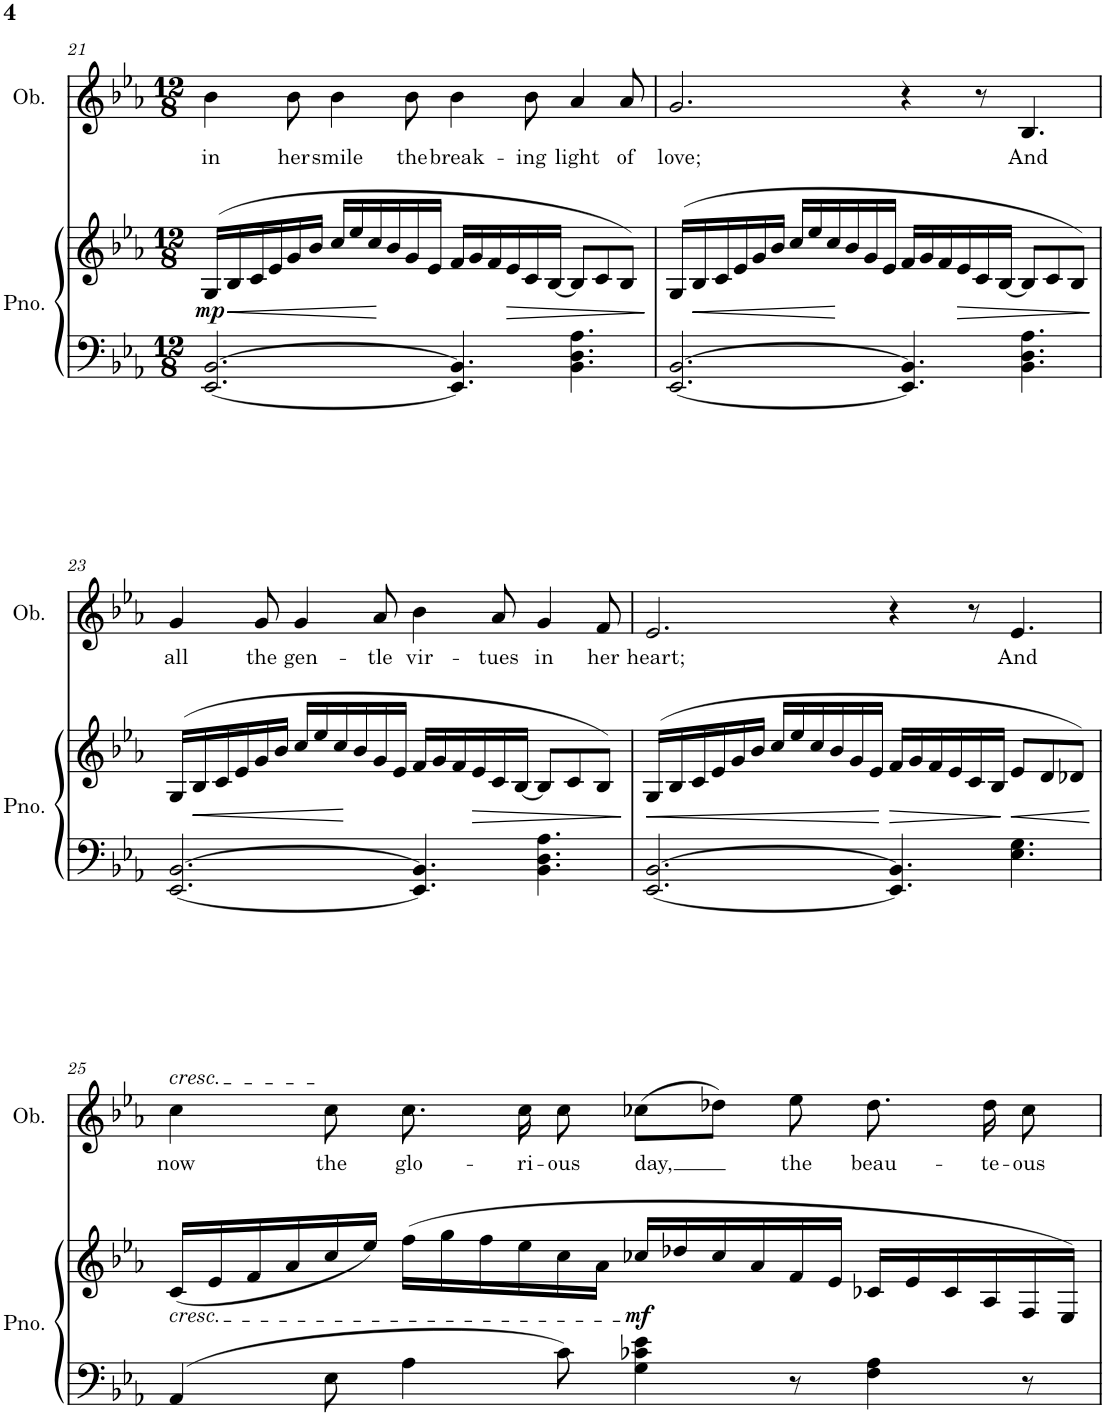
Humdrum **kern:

**kern	**kern	**dynam	**kern	**text
*part2	*part2	*part2	*part1	*part1
*staff3	*staff2	*staff2/3	*staff1	*staff1
*I"Piano	*	*	*I"Oboe	*
*I'Pno.	*	*	*I'Ob.	*
!!LO:PB:g=z
*clefF4	*clefG2	*	*clefG2	*
*k[b-e-a-]	*k[b-e-a-]	*	*k[b-e-a-]	*
*M12/8	*M12/8	*	*M12/8	*
=21	=21	=21	=21	=21
!	!	!LO:DY:b	!	!LO:LY:b
[2.EE-/ [2.BB-/	(>16G/LL	mp	4b-\	in
!	!	!LO:HP:b	!	!
.	16B-/	<	.	.
.	16c/	.	.	.
.	16e-/	.	.	.
!	!	!	!	!LO:LY:b
.	16g/	.	8b-\	her
.	16b-/JJ	.	.	.
!	!	!	!	!LO:LY:b
.	16cc/LL	.	4b-\	smile
.	16ee-/	.	.	.
.	16cc/	.	.	.
.	16b-/	[	.	.
!	!	!	!	!LO:LY:b
.	16g/	.	8b-\	the
.	16e-/JJ	.	.	.
!	!	!	!	!LO:LY:b
4.EE-/] 4.BB-/]	16f/LL	.	4b-\	break-
.	16g/	.	.	.
.	16f/	.	.	.
!	!	!LO:HP:b	!	!
.	16e-/	>	.	.
!	!	!	!	!LO:LY:b
.	16c/	.	8b-\	-ing
.	[16B-/JJ	.	.	.
!	!	!	!	!LO:LY:b
4.BB-\ 4.D\ 4.A-\	8B-/L]	.	4a-/	light
.	8c/	.	.	.
!	!	!	!	!LO:LY:b
.	8B-/J)	.	8a-/	of
.	.	]	.	.
=22	=22	=22	=22	=22
!	!	!	!	!LO:LY:b
[2.EE-/ [2.BB-/	(>16G/LL	.	2.g/	love;
!	!	!LO:HP:b	!	!
.	16B-/	<	.	.
.	16c/	.	.	.
.	16e-/	.	.	.
.	16g/	.	.	.
.	16b-/JJ	.	.	.
.	16cc/LL	.	.	.
.	16ee-/	.	.	.
.	16cc/	.	.	.
.	16b-/	[	.	.
.	16g/	.	.	.
.	16e-/JJ	.	.	.
4.EE-/] 4.BB-/]	16f/LL	.	4r	.
.	16g/	.	.	.
.	16f/	.	.	.
!	!	!LO:HP:b	!	!
.	16e-/	>	.	.
.	16c/	.	8r	.
.	[16B-/JJ	.	.	.
!	!	!	!	!LO:LY:b
4.BB-\ 4.D\ 4.A-\	8B-/L]	.	4.B-/	And
.	8c/	.	.	.
.	8B-/J)	.	.	.
.	.	]	.	.
!!LO:LB:g=z
=23	=23	=23	=23	=23
!	!	!	!	!LO:LY:b
[2.EE-/ [2.BB-/	(>16G/LL	.	4g/	all
!	!	!LO:HP:b	!	!
.	16B-/	<	.	.
.	16c/	.	.	.
.	16e-/	.	.	.
!	!	!	!	!LO:LY:b
.	16g/	.	8g/	the
.	16b-/JJ	.	.	.
!	!	!	!	!LO:LY:b
.	16cc/LL	.	4g/	gen-
.	16ee-/	.	.	.
.	16cc/	.	.	.
.	16b-/	[	.	.
!	!	!	!	!LO:LY:b
.	16g/	.	8a-/	-tle
.	16e-/JJ	.	.	.
!	!	!	!	!LO:LY:b
4.EE-/] 4.BB-/]	16f/LL	.	4b-\	vir-
.	16g/	.	.	.
.	16f/	.	.	.
!	!	!LO:HP:b	!	!
.	16e-/	>	.	.
!	!	!	!	!LO:LY:b
.	16c/	.	8a-/	-tues
.	[16B-/JJ	.	.	.
!	!	!	!	!LO:LY:b
4.BB-\ 4.D\ 4.A-\	8B-/L]	.	4g/	in
.	8c/	.	.	.
!	!	!	!	!LO:LY:b
.	8B-/J)	.	8f/	her
.	.	]	.	.
=24	=24	=24	=24	=24
!	!	!LO:HP:b	!	!LO:LY:b
[2.EE-/ [2.BB-/	(>16G/LL	<	2.e-/	heart;
.	16B-/	.	.	.
.	16c/	.	.	.
.	16e-/	.	.	.
.	16g/	.	.	.
.	16b-/JJ	.	.	.
.	16cc/LL	.	.	.
.	16ee-/	.	.	.
.	16cc/	.	.	.
.	16b-/	.	.	.
.	16g/	.	.	.
.	16e-/JJ	.	.	.
!	!	!LO:HP:n=1:b	!	!
4.EE-/] 4.BB-/]	16f/LL	[ >	4r	.
.	16g/	.	.	.
.	16f/	.	.	.
.	16e-/	.	.	.
.	16c/	.	8r	.
.	16B-/JJ	.	.	.
!	!	!LO:HP:n=1:b	!	!LO:LY:b
4.E-\ 4.G\	8e-/L	] <	4.e-/	And
.	8d/	.	.	.
.	8d-X/J)	.	.	.
.	.	[	.	.
!!LO:LB:g=z
=25	=25	=25	=25	=25
!	!	!	!LO:TX:a:i:t=cresc.	!
!	!LO:TX:b:i:t=cresc.	!	!	!
!	!	!	!	!LO:LY:b
4AA-/	(16c/LL	.	4cc\	now
.	16e-/	.	.	.
.	16f/	.	.	.
.	16a-/	.	.	.
!	!	!	!	!LO:LY:b
8E-\	16cc/	.	8cc\	the
.	16ee-/JJ)	.	.	.
!	!	!	!	!LO:LY:b
4A-\	(16ff\LL	.	8.cc\	glo-
.	16gg\	.	.	.
.	16ff\	.	.	.
!	!	!	!	!LO:LY:b
.	16ee-\	.	16cc\	-ri-
!	!	!	!	!LO:LY:b
8c\	16cc\	.	8cc\	-ous
.	16a-\JJ	.	.	.
!	!	!LO:DY:b	!	!LO:LY:b
4G\ 4c-X\ 4e-\	16cc-X/LL	mf	(8cc-X\L	day,
.	16dd-X/	.	.	.
.	16cc-/	.	8dd-X\J)	.
.	16a-/	.	.	.
!	!	!	!	!LO:LY:b
8r	16f/	.	8ee-\	the
.	16e-/JJ	.	.	.
!	!	!	!	!LO:LY:b
4F\ 4A-\	16c-X/LL	.	8.dd-\	beau-
.	16e-/	.	.	.
.	16c-/	.	.	.
!	!	!	!	!LO:LY:b
.	16A-/	.	16dd-\	-te-
!	!	!	!	!LO:LY:b
8r	16F/	.	8cc-\	-ous
.	16E-/JJ)	.	.	.
=	=	=	=	=
*-	*-	*-	*-	*-
